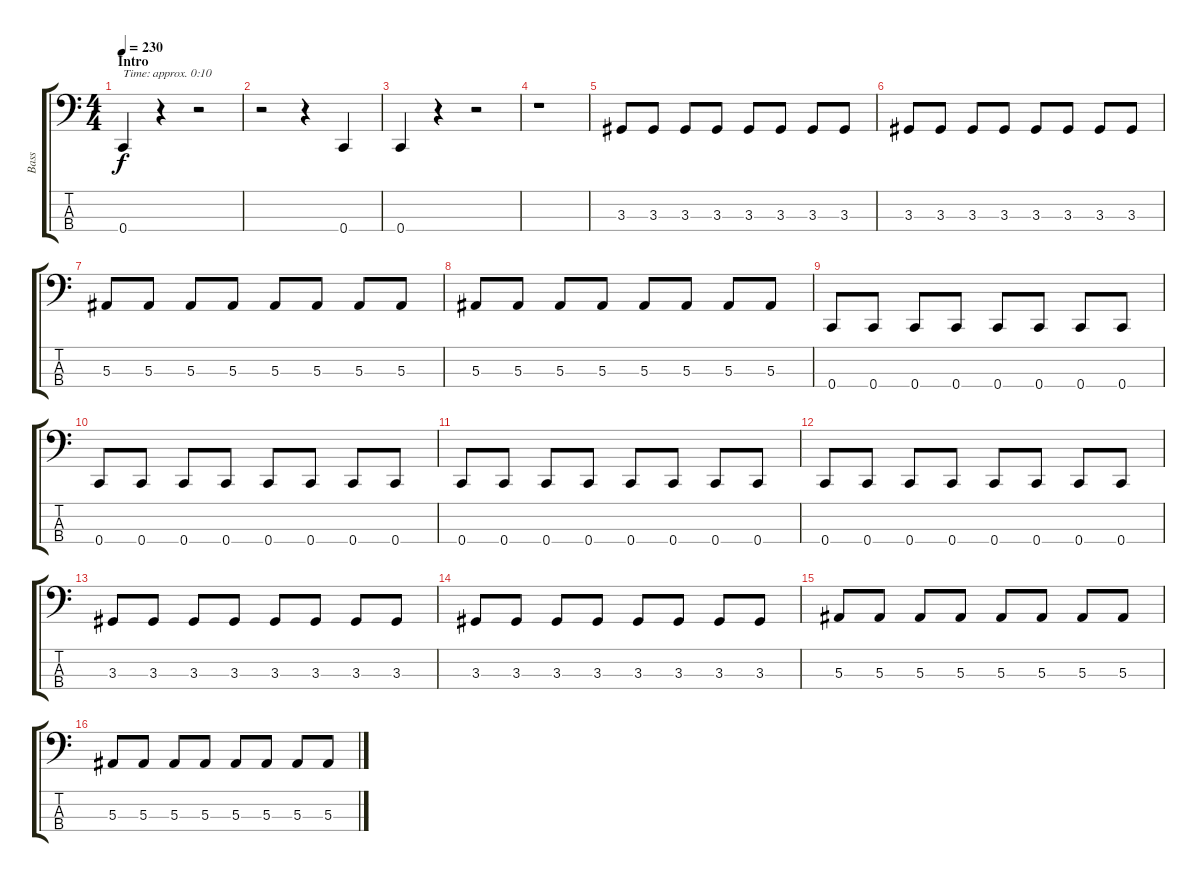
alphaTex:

\track ("Bass" "Bass") {instrument electricbasspick}
\staff {score tabs}
\tuning (Eb2 Bb1 F1 C1) {hide}
\ts (4 4)
\section ("" "Intro")
\tempo 230
\clef f4
\ks c
0.4.4{txt "Time: approx. 0:10" dy f instrument electricbasspick} r.4 r.2 |
r.2 r.4 0.4.4 |
0.4.4 r.4 r.2 |
r.1 |
3.3.8 3.3.8 3.3.8 3.3.8 3.3.8 3.3.8 3.3.8 3.3.8 |
3.3.8 3.3.8 3.3.8 3.3.8 3.3.8 3.3.8 3.3.8 3.3.8 |
5.3.8 5.3.8 5.3.8 5.3.8 5.3.8 5.3.8 5.3.8 5.3.8 |
5.3.8 5.3.8 5.3.8 5.3.8 5.3.8 5.3.8 5.3.8 5.3.8 |
0.4.8 0.4.8 0.4.8 0.4.8 0.4.8 0.4.8 0.4.8 0.4.8 |
0.4.8 0.4.8 0.4.8 0.4.8 0.4.8 0.4.8 0.4.8 0.4.8 |
0.4.8 0.4.8 0.4.8 0.4.8 0.4.8 0.4.8 0.4.8 0.4.8 |
0.4.8 0.4.8 0.4.8 0.4.8 0.4.8 0.4.8 0.4.8 0.4.8 |
3.3.8 3.3.8 3.3.8 3.3.8 3.3.8 3.3.8 3.3.8 3.3.8 |
3.3.8 3.3.8 3.3.8 3.3.8 3.3.8 3.3.8 3.3.8 3.3.8 |
5.3.8 5.3.8 5.3.8 5.3.8 5.3.8 5.3.8 5.3.8 5.3.8 |
5.3.8 5.3.8 5.3.8 5.3.8 5.3.8 5.3.8 5.3.8 5.3.8
